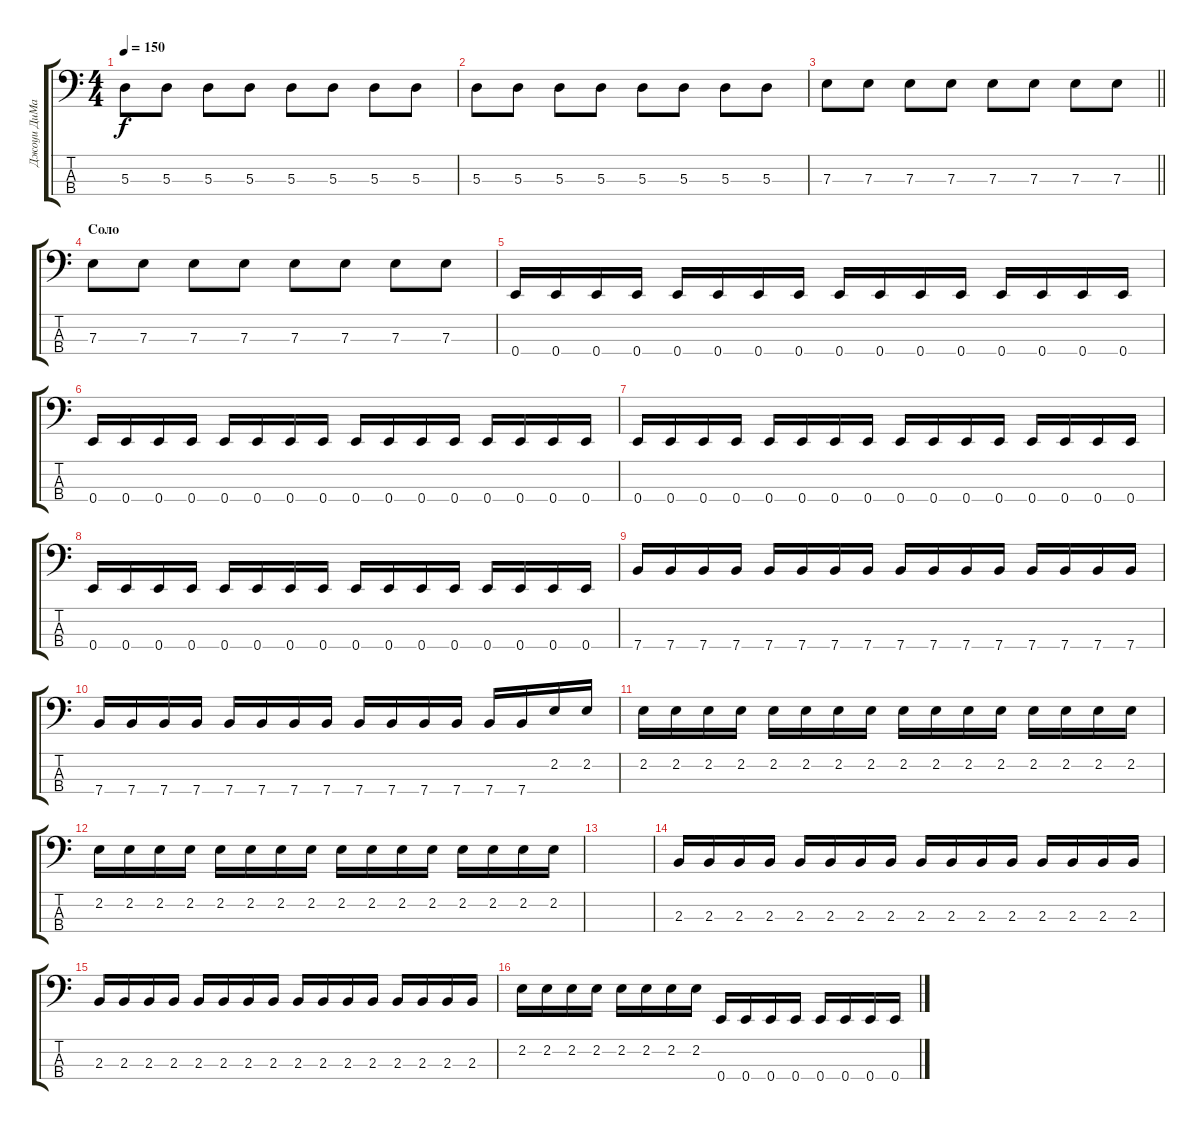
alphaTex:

\track ("Джоуи ДиМайо" "Джоуи ДиМа") {instrument electricbassfinger}
\staff {score tabs}
\tuning (G2 D2 A1 E1) {hide}
\ts (4 4)
\tempo 150
\clef f4
\ks c
5.3.8{dy f} 5.3.8 5.3.8 5.3.8 5.3.8 5.3.8 5.3.8 5.3.8 |
5.3.8 5.3.8 5.3.8 5.3.8 5.3.8 5.3.8 5.3.8 5.3.8 |
\barLineRight lightlight
7.3.8 7.3.8 7.3.8 7.3.8 7.3.8 7.3.8 7.3.8 7.3.8 |
\section ("" "Соло")
7.3.8 7.3.8 7.3.8 7.3.8 7.3.8 7.3.8 7.3.8 7.3.8 |
0.4.16 0.4.16 0.4.16 0.4.16 0.4.16 0.4.16 0.4.16 0.4.16 0.4.16 0.4.16 0.4.16 0.4.16 0.4.16 0.4.16 0.4.16 0.4.16 |
0.4.16 0.4.16 0.4.16 0.4.16 0.4.16 0.4.16 0.4.16 0.4.16 0.4.16 0.4.16 0.4.16 0.4.16 0.4.16 0.4.16 0.4.16 0.4.16 |
0.4.16 0.4.16 0.4.16 0.4.16 0.4.16 0.4.16 0.4.16 0.4.16 0.4.16 0.4.16 0.4.16 0.4.16 0.4.16 0.4.16 0.4.16 0.4.16 |
0.4.16 0.4.16 0.4.16 0.4.16 0.4.16 0.4.16 0.4.16 0.4.16 0.4.16 0.4.16 0.4.16 0.4.16 0.4.16 0.4.16 0.4.16 0.4.16 |
7.4.16 7.4.16 7.4.16 7.4.16 7.4.16 7.4.16 7.4.16 7.4.16 7.4.16 7.4.16 7.4.16 7.4.16 7.4.16 7.4.16 7.4.16 7.4.16 |
7.4.16 7.4.16 7.4.16 7.4.16 7.4.16 7.4.16 7.4.16 7.4.16 7.4.16 7.4.16 7.4.16 7.4.16 7.4.16 7.4.16 2.2.16 2.2.16 |
2.2.16 2.2.16 2.2.16 2.2.16 2.2.16 2.2.16 2.2.16 2.2.16 2.2.16 2.2.16 2.2.16 2.2.16 2.2.16 2.2.16 2.2.16 2.2.16 |
2.2.16 2.2.16 2.2.16 2.2.16 2.2.16 2.2.16 2.2.16 2.2.16 2.2.16 2.2.16 2.2.16 2.2.16 2.2.16 2.2.16 2.2.16 2.2.16 |
|
2.3.16 2.3.16 2.3.16 2.3.16 2.3.16 2.3.16 2.3.16 2.3.16 2.3.16 2.3.16 2.3.16 2.3.16 2.3.16 2.3.16 2.3.16 2.3.16 |
2.3.16 2.3.16 2.3.16 2.3.16 2.3.16 2.3.16 2.3.16 2.3.16 2.3.16 2.3.16 2.3.16 2.3.16 2.3.16 2.3.16 2.3.16 2.3.16 |
2.2.16 2.2.16 2.2.16 2.2.16 2.2.16 2.2.16 2.2.16 2.2.16 0.4.16 0.4.16 0.4.16 0.4.16 0.4.16 0.4.16 0.4.16 0.4.16
